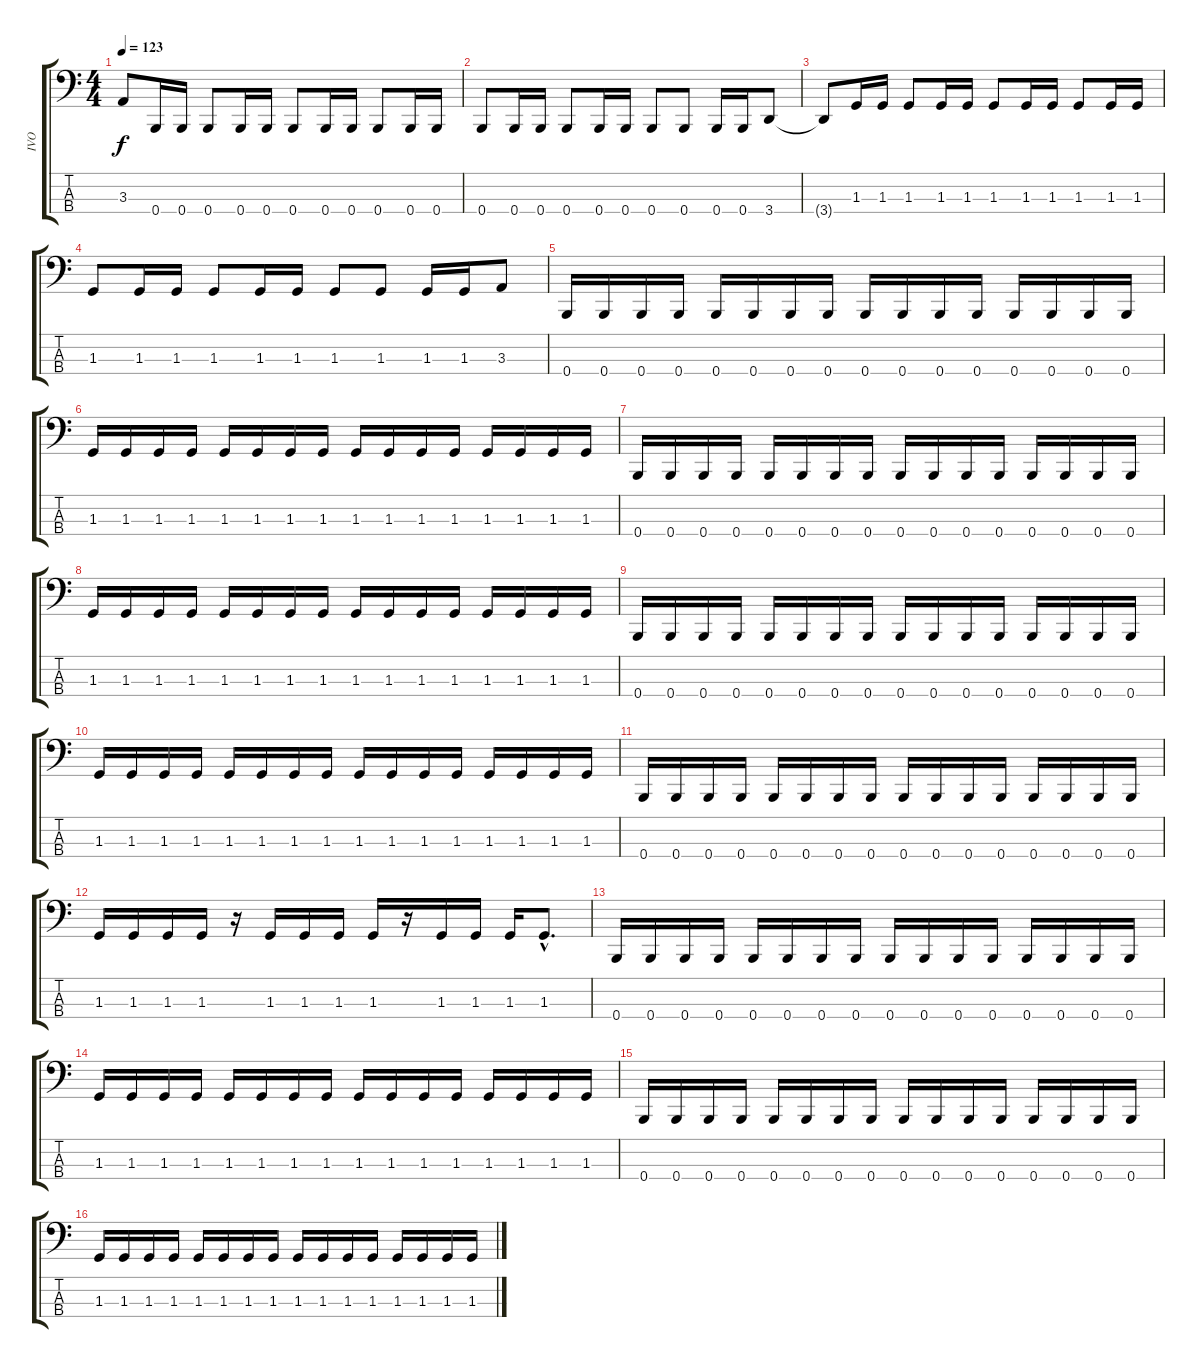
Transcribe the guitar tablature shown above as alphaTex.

\track ("IVO" "IVO") {instrument electricbasspick}
\staff {score tabs}
\tuning (E2 B1 Gb1 B0) {hide}
\ts (4 4)
\tempo 123
\clef f4
\ks c
3.3{t}.8{dy f} 0.4.16 0.4.16 0.4.8 0.4.16 0.4.16 0.4.8 0.4.16 0.4.16 0.4.8 0.4.16 0.4.16 |
0.4.8 0.4.16 0.4.16 0.4.8 0.4.16 0.4.16 0.4.8 0.4.8 0.4.16 0.4.16 3.4.8 |
3.4{t}.8 1.3.16 1.3.16 1.3.8 1.3.16 1.3.16 1.3.8 1.3.16 1.3.16 1.3.8 1.3.16 1.3.16 |
1.3.8 1.3.16 1.3.16 1.3.8 1.3.16 1.3.16 1.3.8 1.3.8 1.3.16 1.3.16 3.3.8 |
0.4.16 0.4.16 0.4.16 0.4.16 0.4.16 0.4.16 0.4.16 0.4.16 0.4.16 0.4.16 0.4.16 0.4.16 0.4.16 0.4.16 0.4.16 0.4.16 |
1.3.16 1.3.16 1.3.16 1.3.16 1.3.16 1.3.16 1.3.16 1.3.16 1.3.16 1.3.16 1.3.16 1.3.16 1.3.16 1.3.16 1.3.16 1.3.16 |
0.4.16 0.4.16 0.4.16 0.4.16 0.4.16 0.4.16 0.4.16 0.4.16 0.4.16 0.4.16 0.4.16 0.4.16 0.4.16 0.4.16 0.4.16 0.4.16 |
1.3.16 1.3.16 1.3.16 1.3.16 1.3.16 1.3.16 1.3.16 1.3.16 1.3.16 1.3.16 1.3.16 1.3.16 1.3.16 1.3.16 1.3.16 1.3.16 |
0.4.16 0.4.16 0.4.16 0.4.16 0.4.16 0.4.16 0.4.16 0.4.16 0.4.16 0.4.16 0.4.16 0.4.16 0.4.16 0.4.16 0.4.16 0.4.16 |
1.3.16 1.3.16 1.3.16 1.3.16 1.3.16 1.3.16 1.3.16 1.3.16 1.3.16 1.3.16 1.3.16 1.3.16 1.3.16 1.3.16 1.3.16 1.3.16 |
0.4.16 0.4.16 0.4.16 0.4.16 0.4.16 0.4.16 0.4.16 0.4.16 0.4.16 0.4.16 0.4.16 0.4.16 0.4.16 0.4.16 0.4.16 0.4.16 |
1.3.16 1.3.16 1.3.16 1.3.16 r.16 1.3.16 1.3.16 1.3.16 1.3.16 r.16 1.3.16 1.3.16 1.3.16 1.3{hac}.8{d} |
0.4.16 0.4.16 0.4.16 0.4.16 0.4.16 0.4.16 0.4.16 0.4.16 0.4.16 0.4.16 0.4.16 0.4.16 0.4.16 0.4.16 0.4.16 0.4.16 |
1.3.16 1.3.16 1.3.16 1.3.16 1.3.16 1.3.16 1.3.16 1.3.16 1.3.16 1.3.16 1.3.16 1.3.16 1.3.16 1.3.16 1.3.16 1.3.16 |
0.4.16 0.4.16 0.4.16 0.4.16 0.4.16 0.4.16 0.4.16 0.4.16 0.4.16 0.4.16 0.4.16 0.4.16 0.4.16 0.4.16 0.4.16 0.4.16 |
1.3.16 1.3.16 1.3.16 1.3.16 1.3.16 1.3.16 1.3.16 1.3.16 1.3.16 1.3.16 1.3.16 1.3.16 1.3.16 1.3.16 1.3.16 1.3.16
